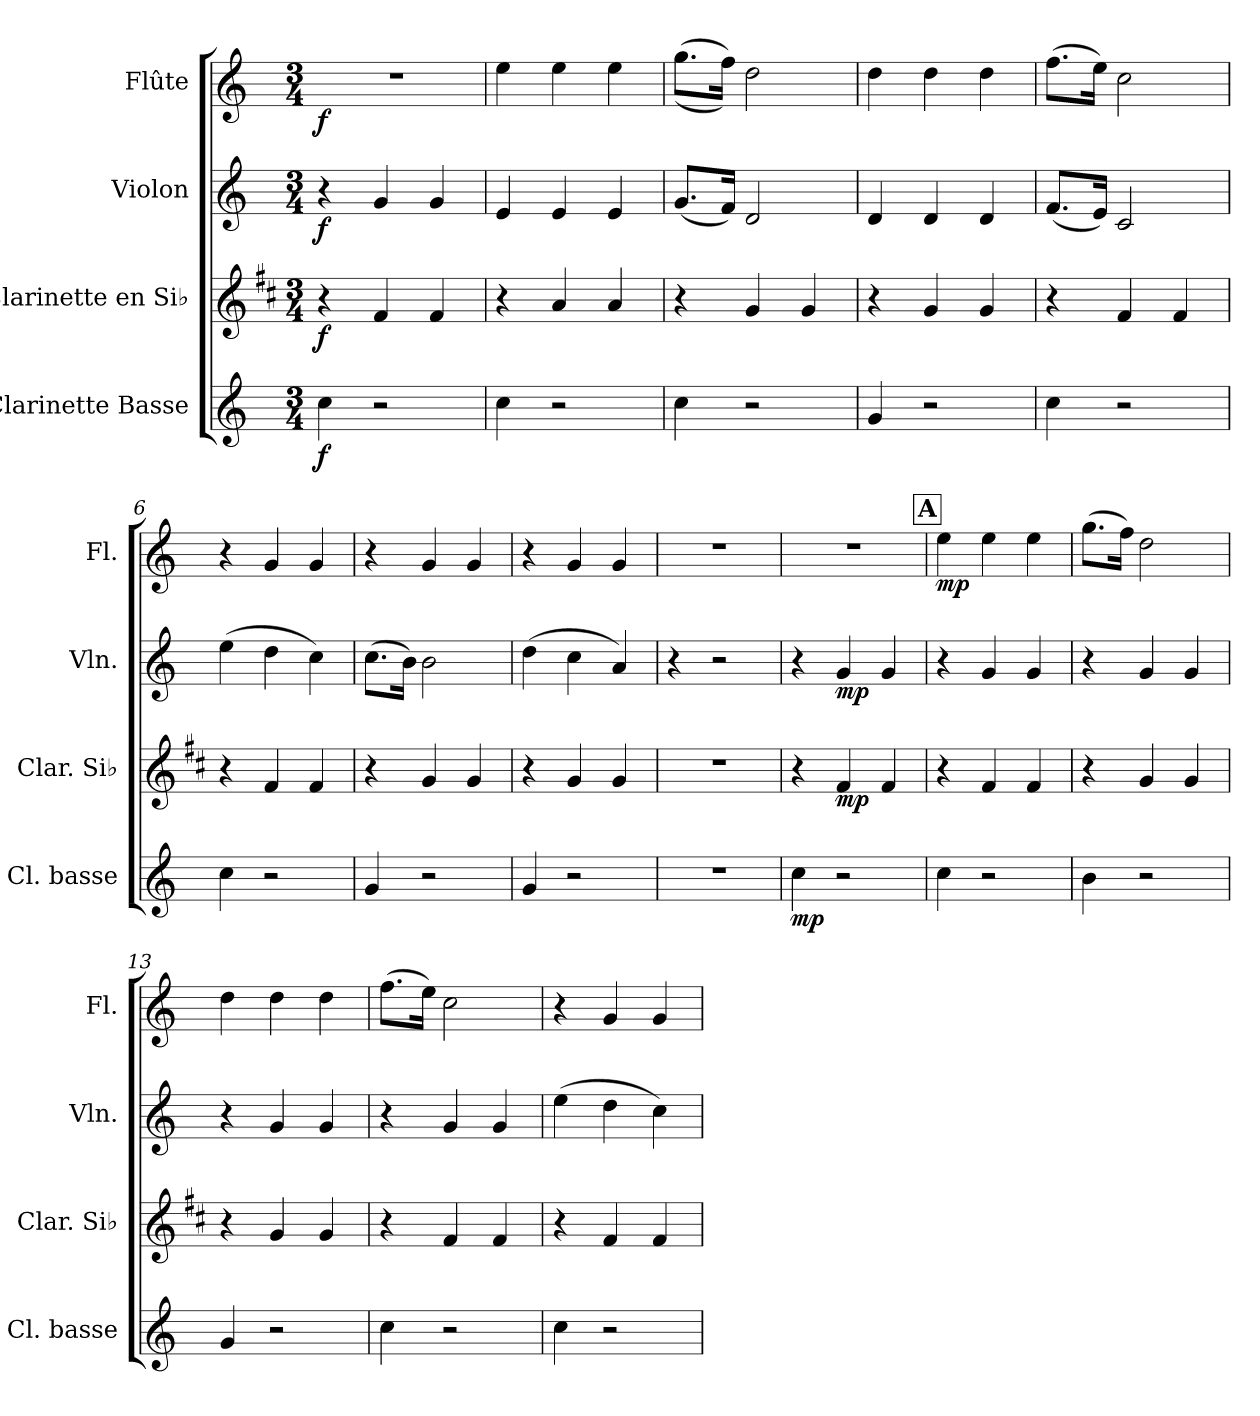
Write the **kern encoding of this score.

**kern	**dynam	**kern	**dynam	**kern	**dynam	**kern	**dynam
*part4	*part4	*part3	*part3	*part2	*part2	*part1	*part1
*staff4	*staff4	*staff3	*staff3	*staff2	*staff2	*staff1	*staff1
*I"Clarinette Basse	*	*I"Clarinette en Si♭	*	*I"Violon	*	*I"Flûte	*
*I'Cl. basse	*	*I'Clar. Si♭	*	*I'Vln.	*	*I'Fl.	*
*clefG2	*	*clefG2	*	*clefG2	*	*clefG2	*
*ITrd8c14	*	*ITrd1c2	*	*	*	*	*
*k[]	*	*k[]	*	*k[]	*	*k[]	*
*M3/4	*	*M3/4	*	*M3/4	*	*M3/4	*
=1	=1	=1	=1	=1	=1	=1	=1
!	!LO:DY:b	!	!LO:DY:b	!	!LO:DY:b	!	!LO:DY:b
4c\	f	4r	f	4r	f	2.r	f
2r	.	4e/	.	4g/	.	.	.
.	.	4e/	.	4g/	.	.	.
=2	=2	=2	=2	=2	=2	=2	=2
4c\	.	4r	.	4e/	.	4ee\	.
2r	.	4g/	.	4e/	.	4ee\	.
.	.	4g/	.	4e/	.	4ee\	.
=3	=3	=3	=3	=3	=3	=3	=3
4c\	.	4r	.	(8.g/L	.	((8.gg\L	.
.	.	.	.	16f/Jk)	.	16ff\Jk))	.
2r	.	4f/	.	2d/	.	2dd\	.
.	.	4f/	.	.	.	.	.
=4	=4	=4	=4	=4	=4	=4	=4
4G/	.	4r	.	4d/	.	4dd\	.
2r	.	4f/	.	4d/	.	4dd\	.
.	.	4f/	.	4d/	.	4dd\	.
=5	=5	=5	=5	=5	=5	=5	=5
4c\	.	4r	.	(8.f/L	.	(8.ff\L	.
.	.	.	.	16e/Jk)	.	16ee\Jk)	.
2r	.	4e/	.	2c/	.	2cc\	.
.	.	4e/	.	.	.	.	.
=6	=6	=6	=6	=6	=6	=6	=6
4c\	.	4r	.	(4ee\	.	4r	.
2r	.	4e/	.	4dd\	.	4g/	.
.	.	4e/	.	4cc\)	.	4g/	.
=7	=7	=7	=7	=7	=7	=7	=7
4G/	.	4r	.	(8.cc\L	.	4r	.
.	.	.	.	16b\Jk)	.	.	.
2r	.	4f/	.	2b\	.	4g/	.
.	.	4f/	.	.	.	4g/	.
!!LO:LB:g=z
=8	=8	=8	=8	=8	=8	=8	=8
4G/	.	4r	.	(4dd\	.	4r	.
2r	.	4f/	.	4cc\	.	4g/	.
.	.	4f/	.	4a/)	.	4g/	.
=9	=9	=9	=9	=9	=9	=9	=9
2.r	.	2.r	.	4r	.	2.r	.
.	.	.	.	2r	.	.	.
=10	=10	=10	=10	=10	=10	=10	=10
!	!LO:DY:b	!	!	!	!	!	!
4c\	mp	4r	.	4r	.	2.r	.
!	!	!	!LO:DY:b	!	!LO:DY:b	!	!
2r	.	4e/	mp	4g/	mp	.	.
.	.	4e/	.	4g/	.	.	.
!!LO:REH:place=s1:a:B:fs=14:t=A
=11	=11	=11	=11	=11	=11	=11	=11
!	!	!	!	!	!	!	!LO:DY:b
4c\	.	4r	.	4r	.	4ee\	mp
2r	.	4e/	.	4g/	.	4ee\	.
.	.	4e/	.	4g/	.	4ee\	.
=12	=12	=12	=12	=12	=12	=12	=12
4B\	.	4r	.	4r	.	(8.gg\L	.
.	.	.	.	.	.	16ff\Jk)	.
2r	.	4f/	.	4g/	.	2dd\	.
.	.	4f/	.	4g/	.	.	.
=13	=13	=13	=13	=13	=13	=13	=13
4G/	.	4r	.	4r	.	4dd\	.
2r	.	4f/	.	4g/	.	4dd\	.
.	.	4f/	.	4g/	.	4dd\	.
=14	=14	=14	=14	=14	=14	=14	=14
4c\	.	4r	.	4r	.	(8.ff\L	.
.	.	.	.	.	.	16ee\Jk)	.
2r	.	4e/	.	4g/	.	2cc\	.
.	.	4e/	.	4g/	.	.	.
=15	=15	=15	=15	=15	=15	=15	=15
4c\	.	4r	.	(4ee\	.	4r	.
2r	.	4e/	.	4dd\	.	4g/	.
.	.	4e/	.	4cc\)	.	4g/	.
=	=	=	=	=	=	=	=
*-	*-	*-	*-	*-	*-	*-	*-
